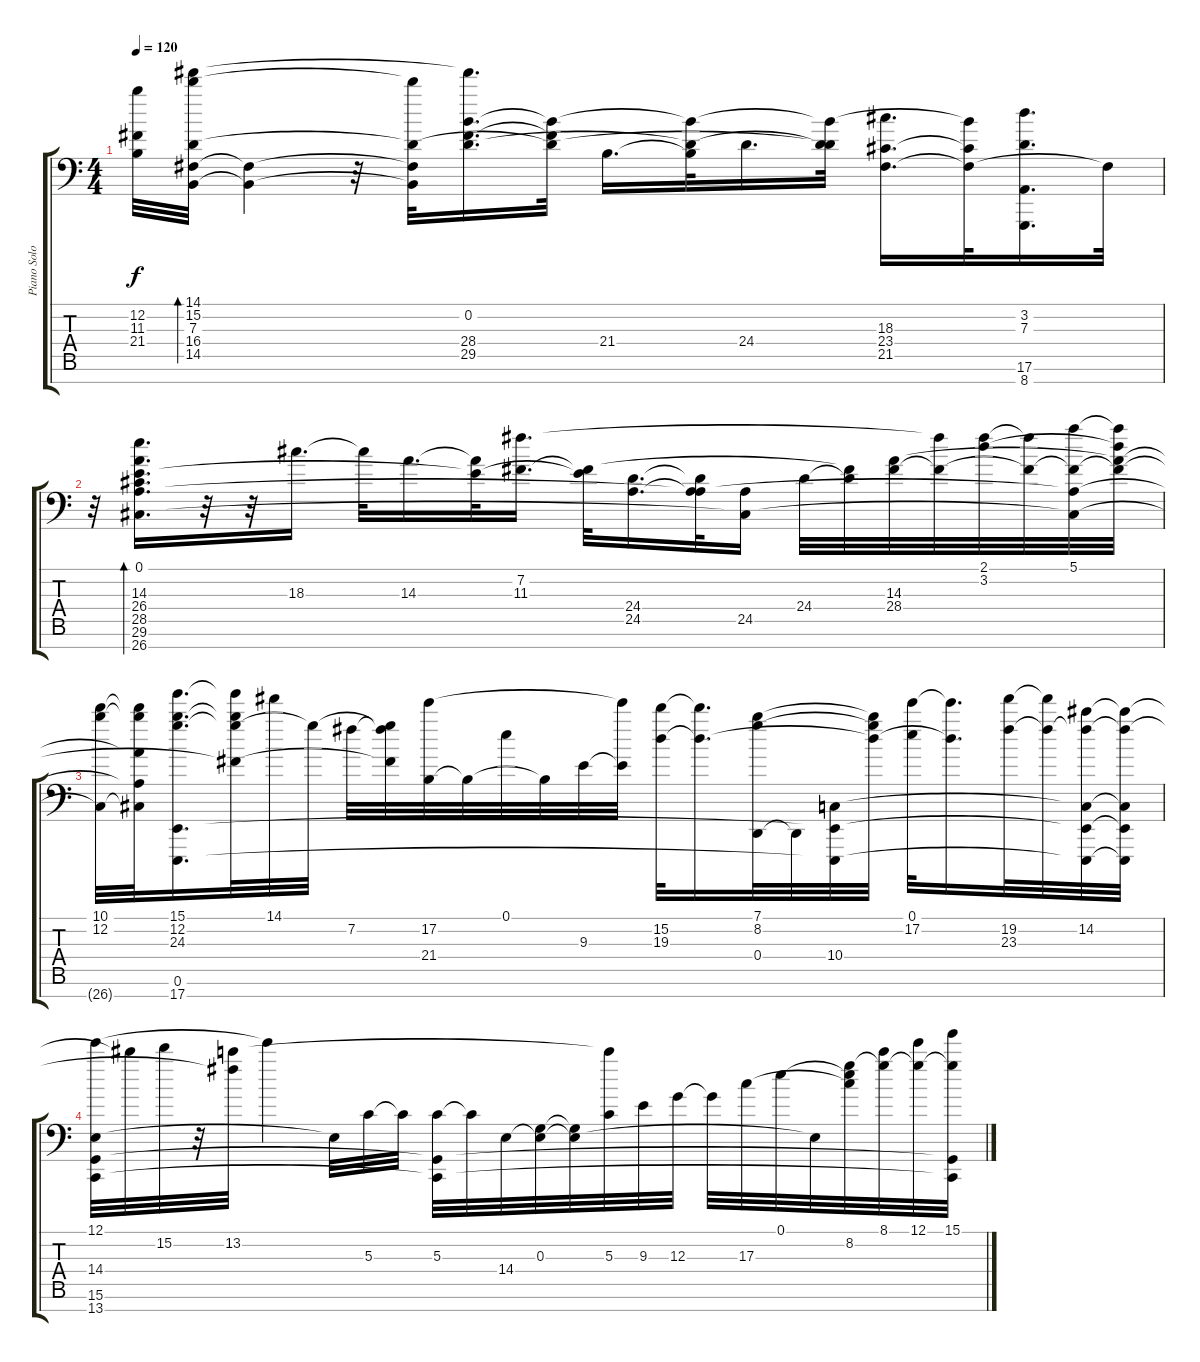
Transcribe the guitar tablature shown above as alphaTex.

\track ("Piano Solo" "Piano Solo") {instrument acousticgrandpiano}
\staff {score tabs}
\tuning (E5 B4 G3 D2 A1 E1 B0) {hide}
\ts (4 4)
\tempo 120
\clef f4
\ks c
(12.2{t} 11.3{t} 21.4{t}).32{dy f} (14.1 15.2 7.3 16.4 14.5).32{bd 60} (16.4{t} 14.5{t}).4 r.32 (15.2{t} 7.3{t} 16.4{t} 14.5{t}).32 (14.1{t} 0.2 28.4 29.5).16{d} (0.2{t} 7.3{t} 28.4{t}).32 21.4.16{d} (0.2{t} 21.4{t} 29.5{t}).32 24.4.16{d} (0.2{t} 7.3{t} 29.5{t}).32 (18.3 23.4 21.5).16{d} (0.2{t} 23.4{t} 21.5{t}).32 (3.2 7.3 17.6{t} 8.7{t}).16{d} 21.5{t}.32 |
r.32 (0.1 14.3 26.4 28.5 29.6 26.7).16{d bd 60} r.32 r.32 18.3.16{d} 18.3{t}.32 14.3.16{d} (14.3{t} 26.4{t}).32 (7.2 11.3).16{d} (11.3{t} 26.4{t}).32 (24.4 24.5).16{d} (24.4{t} 24.5{t} 29.6{t}).32 (24.5 26.7{t}).16 24.4.32 (11.3{t} 24.4{t}).32 (14.3 28.4).32 (7.2{t} 28.4{t}).32 (2.1 3.2).32 (2.1{t} 28.4{t}).32 (5.1 28.4{t} 29.6{t} 26.7{t}).32 (5.1{t} 3.2{t} 14.3{t} 28.4{t}).32 |
(10.1 12.2 26.7{t}).32 (10.1{t} 12.2{t} 14.3{t} 29.6{t} 26.7{t}).32 (15.1 12.2 24.3 0.6 17.7).16{d} (15.1{t} 12.2{t} 24.3{t} 28.4{t}).32 14.1.32 24.3{t}.32 7.2.32 (7.2{t} 24.3{t} 28.4{t}).32 (17.2 21.4).32 21.4{t}.32 0.1.32 21.4{t}.32 9.3.32 (17.2{t} 9.3{t}).32 (15.2 19.3).32 (15.2{t} 19.3{t}).16{d} (7.1 8.2 0.4).32 0.4{t}.32 (10.4 0.6{t} 17.7{t}).32 (7.1{t} 8.2{t} 19.3{t}).32 (0.1 17.2).32 (17.2{t} 19.3{t}).16{d} (19.2 23.3).32 (19.2{t} 23.3{t}).32 (14.2 23.3{t} 10.4{t} 0.6{t} 17.7{t}).32 (14.2{t} 23.3{t} 10.4{t} 0.6{t} 17.7{t}).32 |
(12.1 14.4 15.6 13.7).32 14.2{t}.32 15.2.32 r.32 (13.2 23.3{t}).32 12.1{t}.4 14.4{t}.32 5.3.32 5.3{t}.32 (5.3 15.6{t} 13.7{t}).32 5.3{t}.32 14.4.32 (0.3 14.4{t}).32 (0.3{t} 14.4{t}).32 (13.2{t} 5.3).32 9.3.32 12.3.32 12.3{t}.32 17.3.32 0.1.32 14.4{t}.32 (0.1{t} 8.2 17.3{t}).32 (8.1 8.2{t}).32 (12.1 8.2{t}).32 (15.1 8.2{t} 15.6{t} 13.7{t}).32
